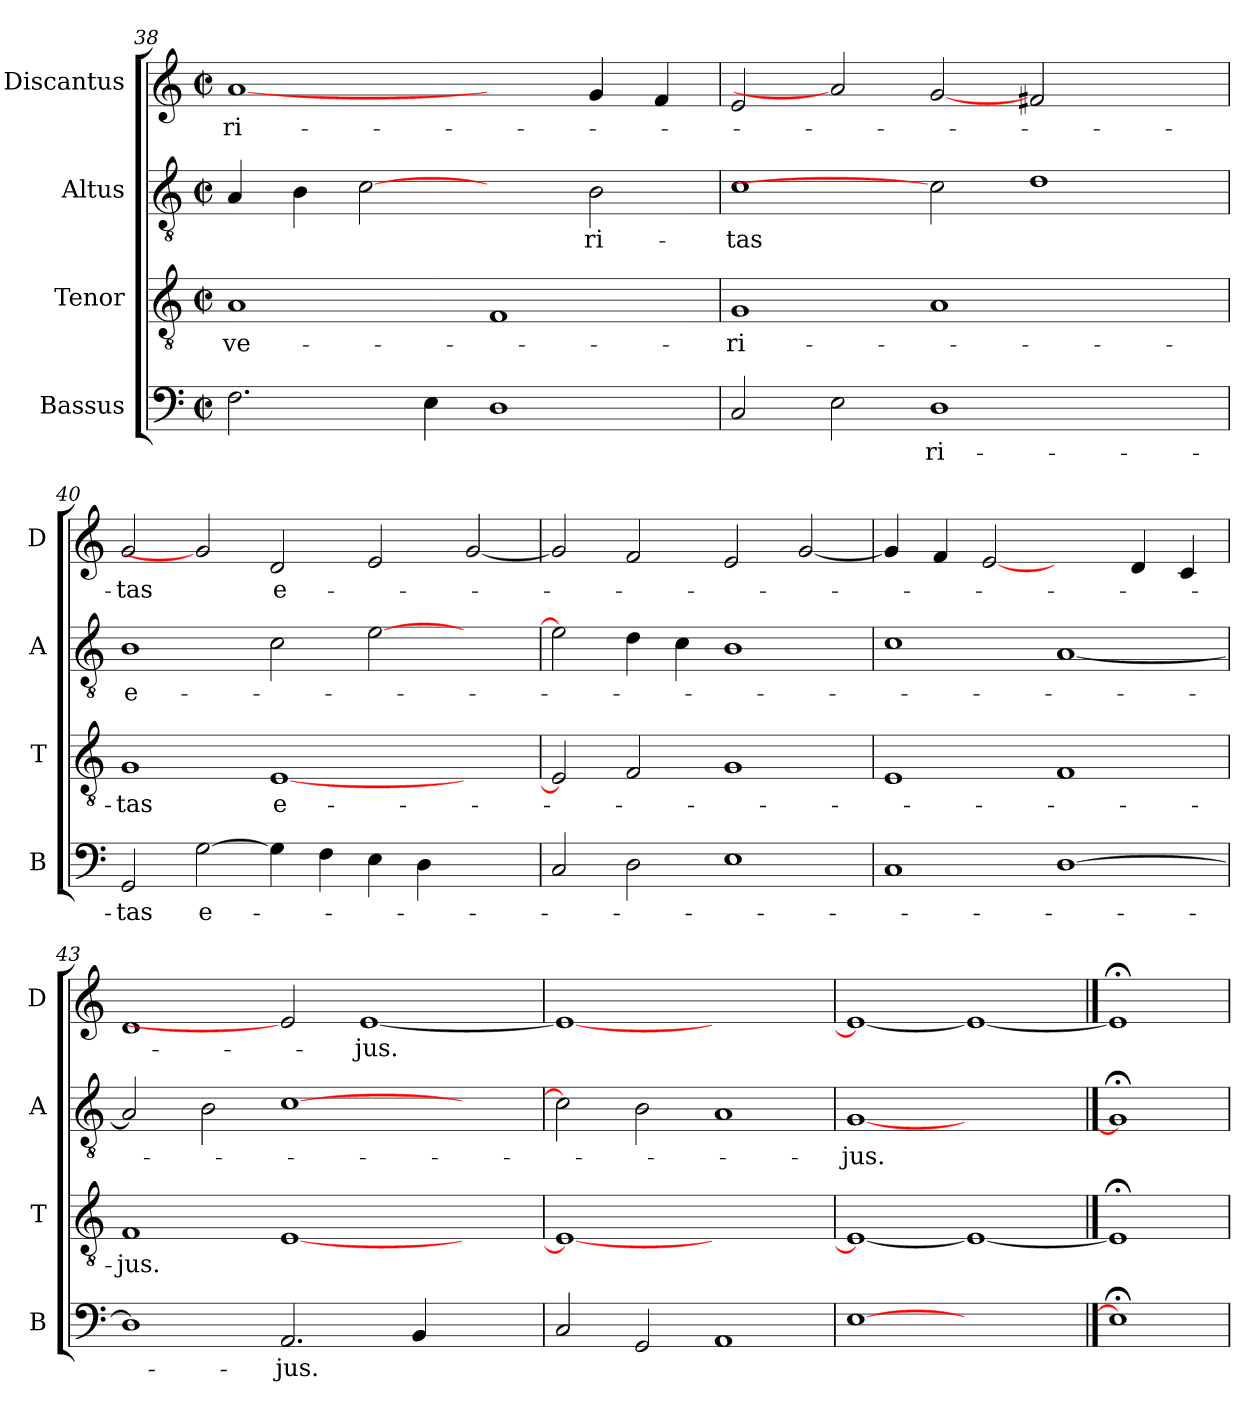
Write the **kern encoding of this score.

**kern	**text	**kern	**text	**kern	**text	**kern	**text
*part4	*part4	*part3	*part3	*part2	*part2	*part1	*part1
*staff4	*staff4	*staff3	*staff3	*staff2	*staff2	*staff1	*staff1
*I"Bassus	*	*I"Tenor	*	*I"Altus	*	*I"Discantus	*
*I'B	*	*I'T	*	*I'A	*	*I'D	*
*clefF4	*	*clefGv2	*	*clefGv2	*	*clefG2	*
*k[]	*	*k[]	*	*k[]	*	*k[]	*
*C:	*	*C:	*	*C:	*	*C:	*
*M2/2	*	*M2/2	*	*M2/2	*	*M2/2	*
*met(c|)	*	*met(c|)	*	*met(c|)	*	*met(c|)	*
=38	=38	=38	=38	=38	=38	=38	=38
!	!	!	!LO:LY:b	!	!	!	!LO:LY:b
2.F\	.	1A	ve-	4A/	.	[1a	-ri-
.	.	.	.	4B\	.	.	.
.	.	.	.	[2c	.	.	.
4E\	.	.	.	.	.	.	.
1D	.	1F	.	2ryy	.	2ryy	.
!	!	!	!	!	!LO:LY:b	!	!
.	.	.	.	2B\	-ri-	4g/	.
.	.	.	.	.	.	4f/	.
=39	=39	=39	=39	=39	=39	=39	=39
!	!	!	!LO:LY:b	!	!LO:LY:b	!	!
2C/	.	1G	-ri-	1c	-tas	2e/	.
2E\	.	.	.	.	.	2a]	.
!	!LO:LY:b	!	!	!	!	!	!
1D	-ri-	1A	.	2c]	.	[2g	.
.	.	.	.	1d	.	2f#X/	.
2ryy	.	2ryy	.	.	.	2ryy	.
=40	=40	=40	=40	=40	=40	=40	=40
!	!LO:LY:b	!	!LO:LY:b	!	!LO:LY:b	!	!LO:LY:b
2GG/	-tas	1G	-tas	1B	e-	2g/	-tas
!	!LO:LY:b	!	!	!	!	!	!
[2G\	e-	.	.	.	.	2g]	.
!	!	!	!LO:LY:b	!	!	!	!LO:LY:b
4G\]	.	[1E	e-	2c\	.	2d/	e-
4F\	.	.	.	.	.	.	.
4E\	.	.	.	[2e\	.	2e/	.
4D\	.	.	.	.	.	.	.
2ryy	.	2ryy	.	2ryy	.	[2g/	.
=41	=41	=41	=41	=41	=41	=41	=41
2C/	.	2E/]	.	2e\]	.	2g/]	.
2D\	.	2F/	.	4d\	.	2f/	.
.	.	.	.	4c\	.	.	.
1E	.	1G	.	1B	.	2e/	.
.	.	.	.	.	.	[2g/	.
!!LO:LB:g=z
=42	=42	=42	=42	=42	=42	=42	=42
1C	.	1E	.	1c	.	4g/]	.
.	.	.	.	.	.	4f/	.
.	.	.	.	.	.	[2e	.
[1D	.	1F	.	[1A	.	2ryy	.
.	.	.	.	.	.	4d/	.
.	.	.	.	.	.	4c/	.
=43	=43	=43	=43	=43	=43	=43	=43
!	!	!	!LO:LY:b	!	!	!	!
1D]	.	1F	-jus.	2A/]	.	1d	.
.	.	.	.	2B\	.	.	.
!	!LO:LY:b	!	!	!	!	!	!
2.AA/	-jus.	[1E	.	[1c	.	2e]	.
!	!	!	!	!	!	!	!LO:LY:b
.	.	.	.	.	.	[1e	-jus.
4BB/	.	.	.	.	.	.	.
2ryy	.	2ryy	.	2ryy	.	.	.
=44	=44	=44	=44	=44	=44	=44	=44
2C/	.	1E_	.	2c\]	.	1e_	.
2GG/	.	.	.	2B\	.	.	.
1AA	.	1ryy	.	1A	.	1ryy	.
=45	=45	=45	=45	=45	=45	=45	=45
!	!	!	!	!	!LO:LY:b	!	!
[1E	.	1E_	.	[1G	-jus.	1e_	.
1ryy	.	1E_	.	1ryy	.	1e_	.
==46	==46	==46	==46	==46	==46	==46	==46
1E;<]	.	1E;<]	.	1G;<]	.	1e;<]	.
=	=	=	=	=	=	=	=
*-	*-	*-	*-	*-	*-	*-	*-
